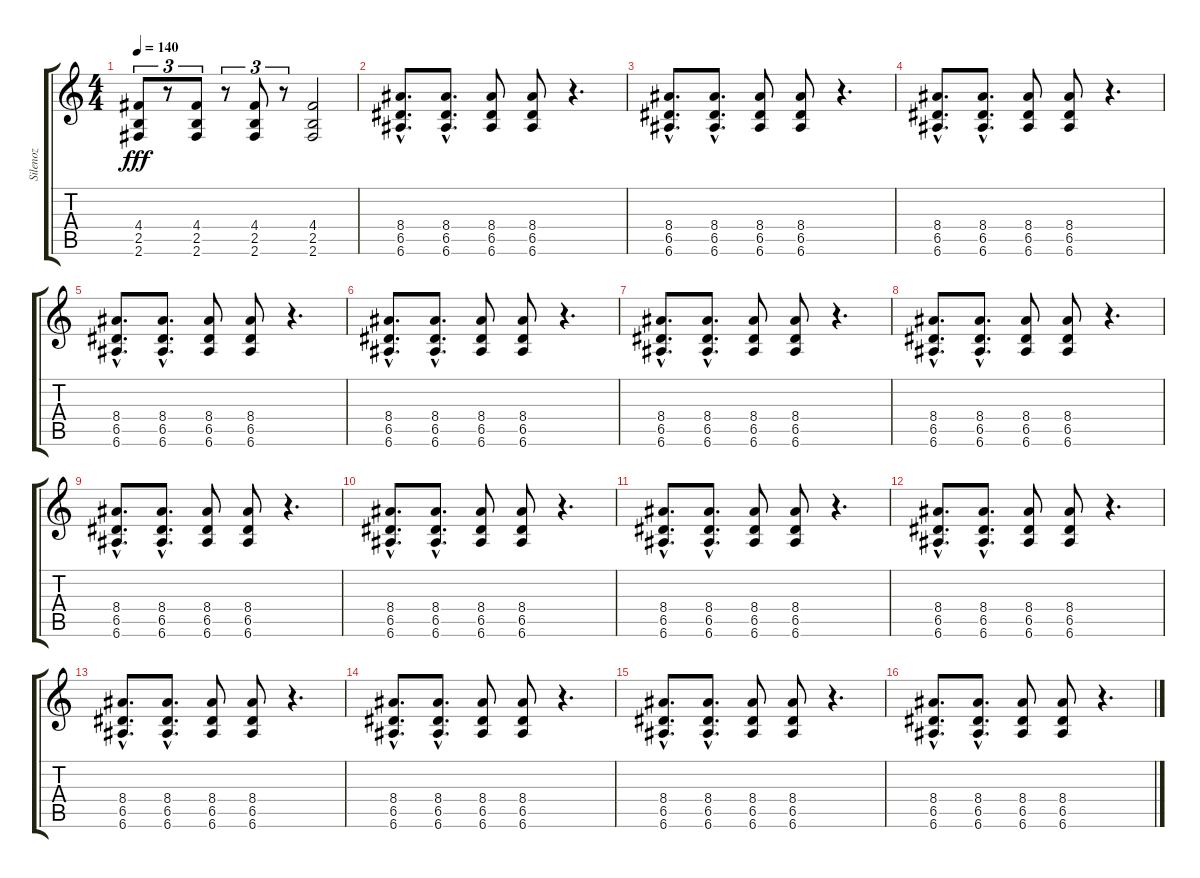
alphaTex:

\track ("Silenoz" "Silenoz") {instrument distortionguitar}
\staff {score tabs}
\tuning (E4 B3 G3 D3 A2 E2) {hide}
\ts (4 4)
\tempo 140
\clef g2
\ks c
(4.4 2.5 2.6).8{tu (3 2) dy fff} r.8{tu (3 2)} (4.4 2.5 2.6).8{tu (3 2)} r.8{tu (3 2)} (4.4 2.5 2.6).8{tu (3 2)} r.8{tu (3 2)} (4.4 2.5 2.6).2 |
(8.4{hac} 6.5{hac} 6.6{hac}).8{d} (8.4{hac} 6.5{hac} 6.6{hac}).8{d} (8.4 6.5 6.6).8 (8.4 6.5 6.6).8 r.4{d} |
(8.4{hac} 6.5{hac} 6.6{hac}).8{d} (8.4{hac} 6.5{hac} 6.6{hac}).8{d} (8.4 6.5 6.6).8 (8.4 6.5 6.6).8 r.4{d} |
(8.4{hac} 6.5{hac} 6.6{hac}).8{d} (8.4{hac} 6.5{hac} 6.6{hac}).8{d} (8.4 6.5 6.6).8 (8.4 6.5 6.6).8 r.4{d} |
(8.4{hac} 6.5{hac} 6.6{hac}).8{d} (8.4{hac} 6.5{hac} 6.6{hac}).8{d} (8.4 6.5 6.6).8 (8.4 6.5 6.6).8 r.4{d} |
(8.4{hac} 6.5{hac} 6.6{hac}).8{d} (8.4{hac} 6.5{hac} 6.6{hac}).8{d} (8.4 6.5 6.6).8 (8.4 6.5 6.6).8 r.4{d} |
(8.4{hac} 6.5{hac} 6.6{hac}).8{d} (8.4{hac} 6.5{hac} 6.6{hac}).8{d} (8.4 6.5 6.6).8 (8.4 6.5 6.6).8 r.4{d} |
(8.4{hac} 6.5{hac} 6.6{hac}).8{d} (8.4{hac} 6.5{hac} 6.6{hac}).8{d} (8.4 6.5 6.6).8 (8.4 6.5 6.6).8 r.4{d} |
(8.4{hac} 6.5{hac} 6.6{hac}).8{d} (8.4{hac} 6.5{hac} 6.6{hac}).8{d} (8.4 6.5 6.6).8 (8.4 6.5 6.6).8 r.4{d} |
(8.4{hac} 6.5{hac} 6.6{hac}).8{d} (8.4{hac} 6.5{hac} 6.6{hac}).8{d} (8.4 6.5 6.6).8 (8.4 6.5 6.6).8 r.4{d} |
(8.4{hac} 6.5{hac} 6.6{hac}).8{d} (8.4{hac} 6.5{hac} 6.6{hac}).8{d} (8.4 6.5 6.6).8 (8.4 6.5 6.6).8 r.4{d} |
(8.4{hac} 6.5{hac} 6.6{hac}).8{d} (8.4{hac} 6.5{hac} 6.6{hac}).8{d} (8.4 6.5 6.6).8 (8.4 6.5 6.6).8 r.4{d} |
(8.4{hac} 6.5{hac} 6.6{hac}).8{d} (8.4{hac} 6.5{hac} 6.6{hac}).8{d} (8.4 6.5 6.6).8 (8.4 6.5 6.6).8 r.4{d} |
(8.4{hac} 6.5{hac} 6.6{hac}).8{d} (8.4{hac} 6.5{hac} 6.6{hac}).8{d} (8.4 6.5 6.6).8 (8.4 6.5 6.6).8 r.4{d} |
(8.4{hac} 6.5{hac} 6.6{hac}).8{d} (8.4{hac} 6.5{hac} 6.6{hac}).8{d} (8.4 6.5 6.6).8 (8.4 6.5 6.6).8 r.4{d} |
(8.4{hac} 6.5{hac} 6.6{hac}).8{d} (8.4{hac} 6.5{hac} 6.6{hac}).8{d} (8.4 6.5 6.6).8 (8.4 6.5 6.6).8 r.4{d}
